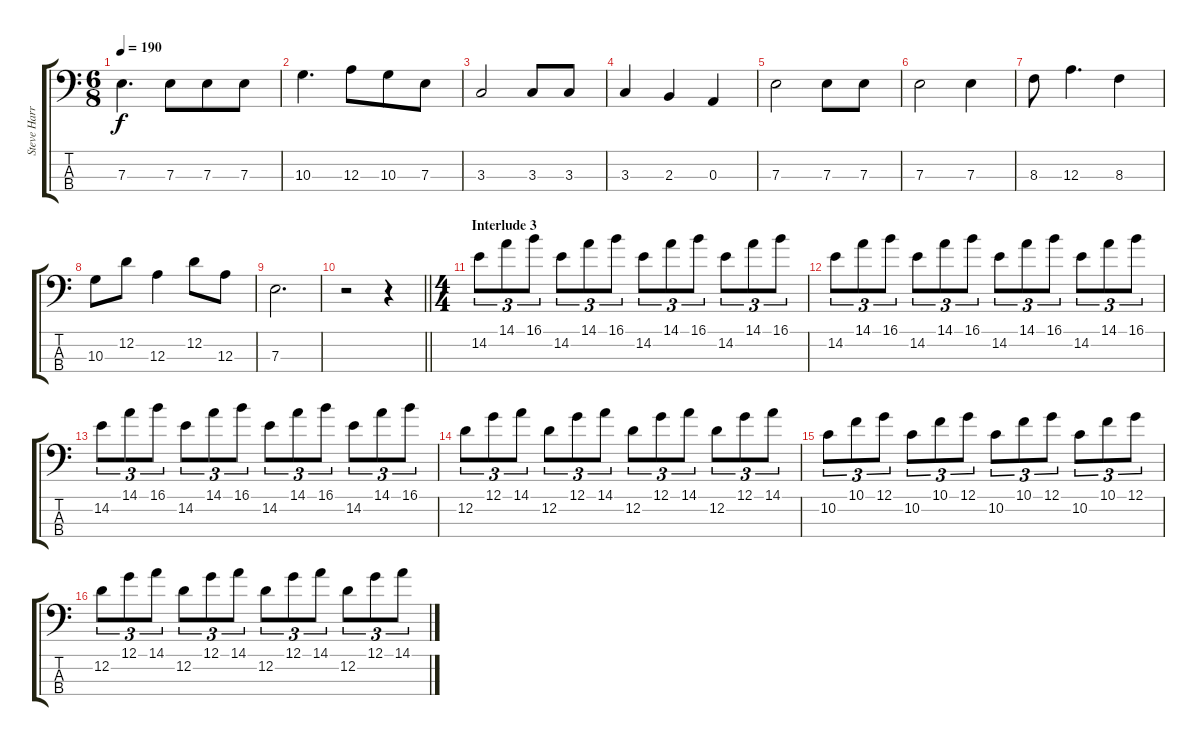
\track ("Steve Harris" "Steve Harr") {instrument electricbassfinger}
\staff {score tabs}
\tuning (G2 D2 A1 E1) {hide}
\ts (6 8)
\tempo 190
\clef f4
\ks c
7.3.4{d dy f} 7.3.8 7.3.8 7.3.8 |
10.3.4{d} 12.3.8 10.3.8 7.3.8 |
3.3.2 3.3.8 3.3.8 |
3.3.4 2.3.4 0.3.4 |
7.3.2 7.3.8 7.3.8 |
7.3.2 7.3.4 |
8.3.8 12.3.4{d} 8.3.4 |
10.3.8 12.2.8 12.3.4 12.2.8 12.3.8 |
7.3.2{d} |
\barLineRight lightlight
r.2 r.4 |
\ts (4 4)
\section ("" "Interlude 3")
14.2.8{tu (3 2)} 14.1.8{tu (3 2)} 16.1.8{tu (3 2)} 14.2.8{tu (3 2)} 14.1.8{tu (3 2)} 16.1.8{tu (3 2)} 14.2.8{tu (3 2)} 14.1.8{tu (3 2)} 16.1.8{tu (3 2)} 14.2.8{tu (3 2)} 14.1.8{tu (3 2)} 16.1.8{tu (3 2)} |
14.2.8{tu (3 2)} 14.1.8{tu (3 2)} 16.1.8{tu (3 2)} 14.2.8{tu (3 2)} 14.1.8{tu (3 2)} 16.1.8{tu (3 2)} 14.2.8{tu (3 2)} 14.1.8{tu (3 2)} 16.1.8{tu (3 2)} 14.2.8{tu (3 2)} 14.1.8{tu (3 2)} 16.1.8{tu (3 2)} |
14.2.8{tu (3 2)} 14.1.8{tu (3 2)} 16.1.8{tu (3 2)} 14.2.8{tu (3 2)} 14.1.8{tu (3 2)} 16.1.8{tu (3 2)} 14.2.8{tu (3 2)} 14.1.8{tu (3 2)} 16.1.8{tu (3 2)} 14.2.8{tu (3 2)} 14.1.8{tu (3 2)} 16.1.8{tu (3 2)} |
12.2.8{tu (3 2)} 12.1.8{tu (3 2)} 14.1.8{tu (3 2)} 12.2.8{tu (3 2)} 12.1.8{tu (3 2)} 14.1.8{tu (3 2)} 12.2.8{tu (3 2)} 12.1.8{tu (3 2)} 14.1.8{tu (3 2)} 12.2.8{tu (3 2)} 12.1.8{tu (3 2)} 14.1.8{tu (3 2)} |
10.2.8{tu (3 2)} 10.1.8{tu (3 2)} 12.1.8{tu (3 2)} 10.2.8{tu (3 2)} 10.1.8{tu (3 2)} 12.1.8{tu (3 2)} 10.2.8{tu (3 2)} 10.1.8{tu (3 2)} 12.1.8{tu (3 2)} 10.2.8{tu (3 2)} 10.1.8{tu (3 2)} 12.1.8{tu (3 2)} |
12.2.8{tu (3 2)} 12.1.8{tu (3 2)} 14.1.8{tu (3 2)} 12.2.8{tu (3 2)} 12.1.8{tu (3 2)} 14.1.8{tu (3 2)} 12.2.8{tu (3 2)} 12.1.8{tu (3 2)} 14.1.8{tu (3 2)} 12.2.8{tu (3 2)} 12.1.8{tu (3 2)} 14.1.8{tu (3 2)}
